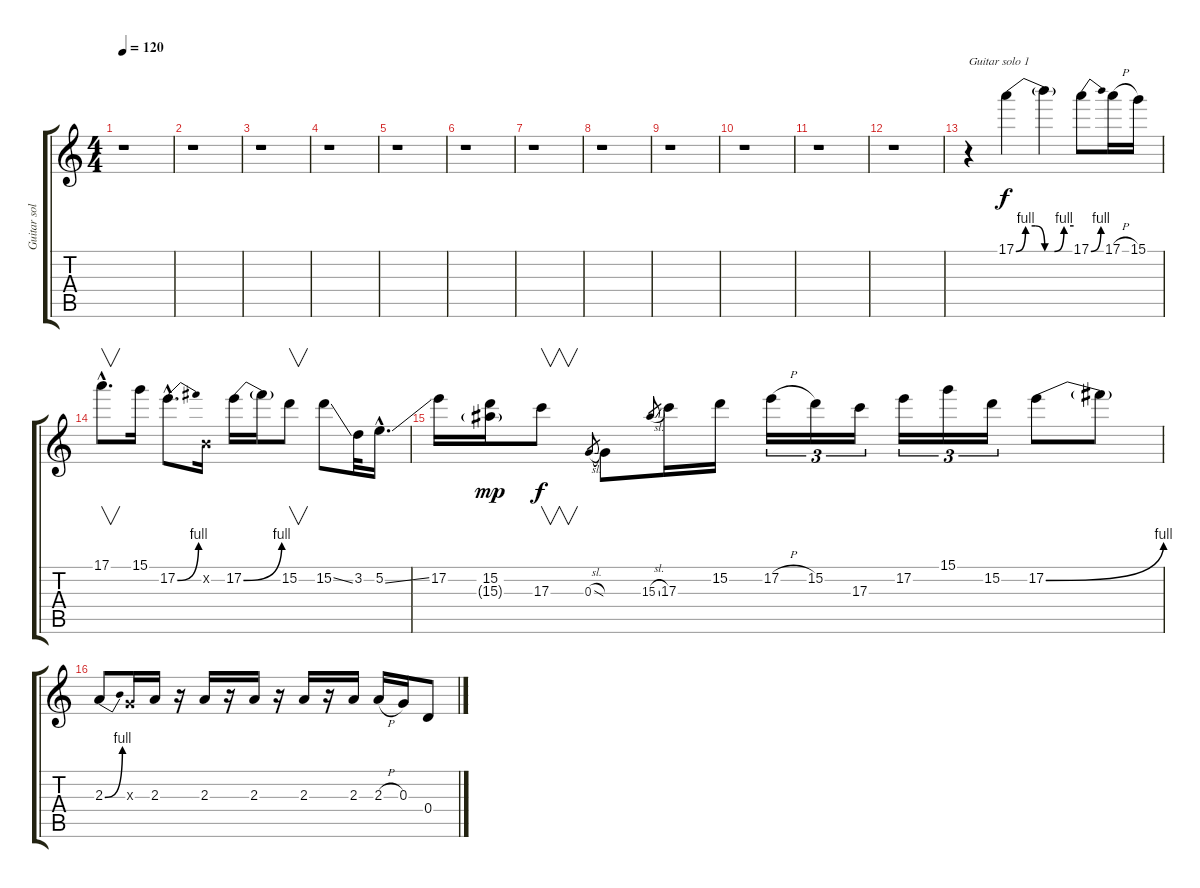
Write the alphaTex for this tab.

\track ("Guitar solos" "Guitar sol") {instrument overdrivenguitar}
\staff {score tabs}
\tuning (E4 B3 G3 D3 A2 E2) {hide}
\ts (4 4)
\tempo 120
\clef g2
\ks c
r.1{dy f} |
r.1 |
r.1 |
r.1 |
r.1 |
r.1 |
r.1 |
r.1 |
r.1 |
r.1 |
r.1 |
r.1 |
r.4{txt "Guitar solo 1"} 17.1{be (custom 0 0 10 4 20 4 30 0 40 0 50 4 60 4)}.4 17.1{t}.4 17.1{be (bend 0 0 60 4)}.8 17.1{h}.16 15.1.16 |
17.1{hac}.8{v d} 15.1.16 17.2{be (bend 0 0 60 4) hac}.8{d} 0.2{x}.16 17.2{be (bend 0 0 60 4)}.16 17.2{t}.16 15.2.8{v} 15.2{ss}.8 3.2.32 5.2{ss hac}.16{d} |
17.2.16 (15.2 15.3{g}).16{dy mp} 17.3.8{v dy f} 0.3{sl}.8{gr} 0.3{t}.8 15.3{sl}.8{gr} 17.3.16 15.2.16 17.2{h}.16{tu (3 2)} 15.2.16{tu (3 2)} 17.3.16{tu (3 2)} 17.2.16{tu (3 2)} 15.1.16{tu (3 2)} 15.2.16{tu (3 2)} 17.2{be (bend 0 0 60 4)}.8 17.2{t}.8 |
2.3{be (bend 0 0 60 4)}.8 0.3{x}.16 2.3.16 r.16 2.3.16 r.16 2.3.16 r.16 2.3.16 r.16 2.3.16 2.3{h}.16 0.3.16 0.4.8
